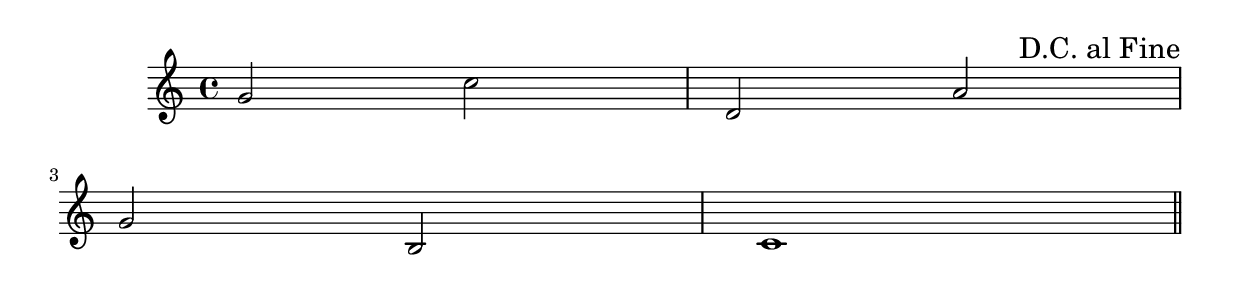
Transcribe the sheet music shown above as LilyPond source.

%% Do not edit this file; it is automatically
%% generated from LSR http://lsr.dsi.unimi.it
%% This file is in the public domain.
\version "2.13.39"

\header {
  lsrtags = "text"

%% Translation of GIT committish: 298a2c322d7e4f437f3dd1a24db2839e3f35acce

  texidoces = "

Se pueden imprimir marcas al final de la línea actual, en vez de al
principio de la línea siguiente.  En estos casos, puede ser preferible
alinear el borde derecho de la marca con la línea divisoria.

"
  doctitlees = "Imprimir marcas al final de una línea"
%% Translation of GIT committish: 4ab2514496ac3d88a9f3121a76f890c97cedcf4e
  texidocfr = "
Les indications textuelles peuvent être imprimées à la fin d'une ligne
plutôt qu'en tête de la suivante.  Pensez alors à aligner l'extrémité
droite de l'indication sur la barre de mesure.

"
  doctitlefr = "Indication texuelle en fin de ligne"


  texidoc = "
Marks can be printed at the end of the current line, instead of the
beginning of the following line.  In such cases, it might be preferable
to align the right end of the mark with the bar line.

"
  doctitle = "Printing marks at the end of a line"
} % begin verbatim

\relative c'' {
  g2 c
  d,2 a'
  \once \override Score.RehearsalMark #'break-visibility = #end-of-line-visible
  \once \override Score.RehearsalMark #'self-alignment-X = #RIGHT
  \mark "D.C. al Fine"
  \break
  g2 b,
  c1 \bar "||"
}

